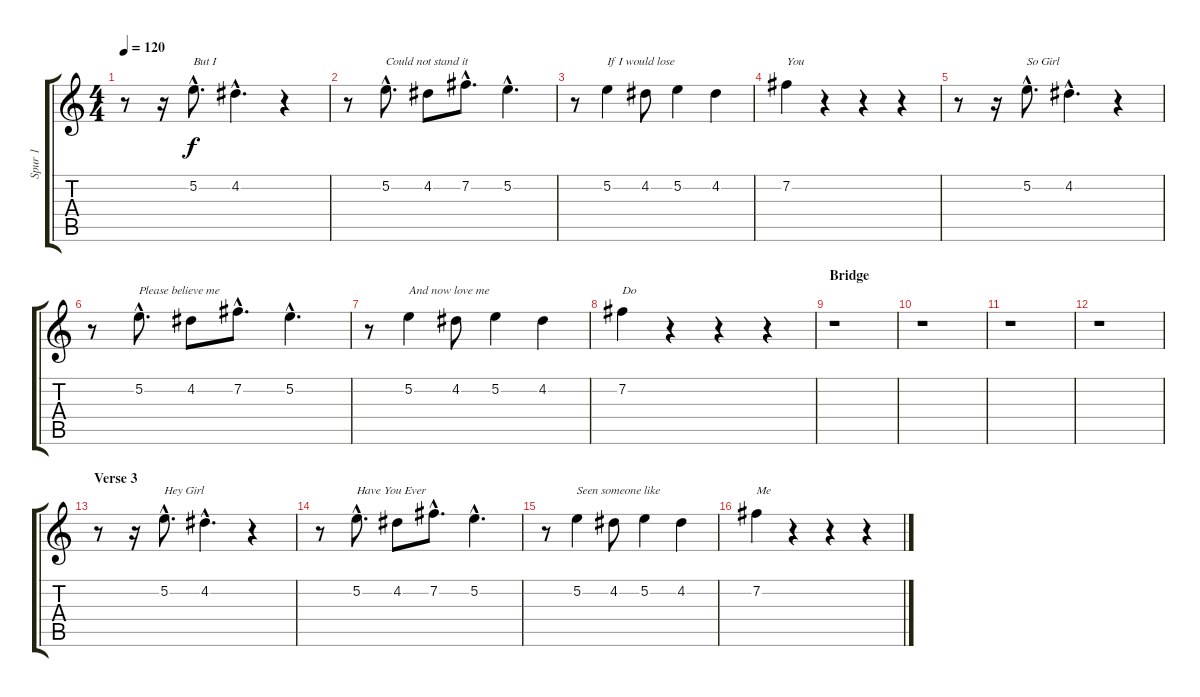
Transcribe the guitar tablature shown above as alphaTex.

\track ("Spur 1" "Spur 1") {instrument acousticguitarsteel}
\staff {score tabs}
\tuning (E4 B3 G3 D3 A2 E2) {hide}
\ts (4 4)
\tempo 120
\clef g2
\ks c
r.8{dy f} r.16 5.2{hac}.8{d txt "But I"} 4.2{hac}.4{d} r.4 |
r.8 5.2{hac}.8{d txt "Could not stand it"} 4.2.8 7.2{hac}.8{d} 5.2{hac}.4{d} |
r.8 5.2.4{txt "If I would lose"} 4.2.8 5.2.4 4.2.4 |
7.2.4{txt "You"} r.4 r.4 r.4 |
r.8 r.16 5.2{hac}.8{d txt "So Girl"} 4.2{hac}.4{d} r.4 |
r.8 5.2{hac}.8{d txt "Please believe me"} 4.2.8 7.2{hac}.8{d} 5.2{hac}.4{d} |
r.8 5.2.4{txt "And now love me"} 4.2.8 5.2.4 4.2.4 |
7.2.4{txt "Do"} r.4 r.4 r.4 |
\section ("" "Bridge")
r.1 |
r.1 |
r.1 |
r.1 |
\section ("" "Verse 3")
r.8 r.16 5.2{hac}.8{d txt "Hey Girl"} 4.2{hac}.4{d} r.4 |
r.8 5.2{hac}.8{d txt "Have You Ever"} 4.2.8 7.2{hac}.8{d} 5.2{hac}.4{d} |
r.8 5.2.4{txt "Seen someone like"} 4.2.8 5.2.4 4.2.4 |
7.2.4{txt "Me"} r.4 r.4 r.4
